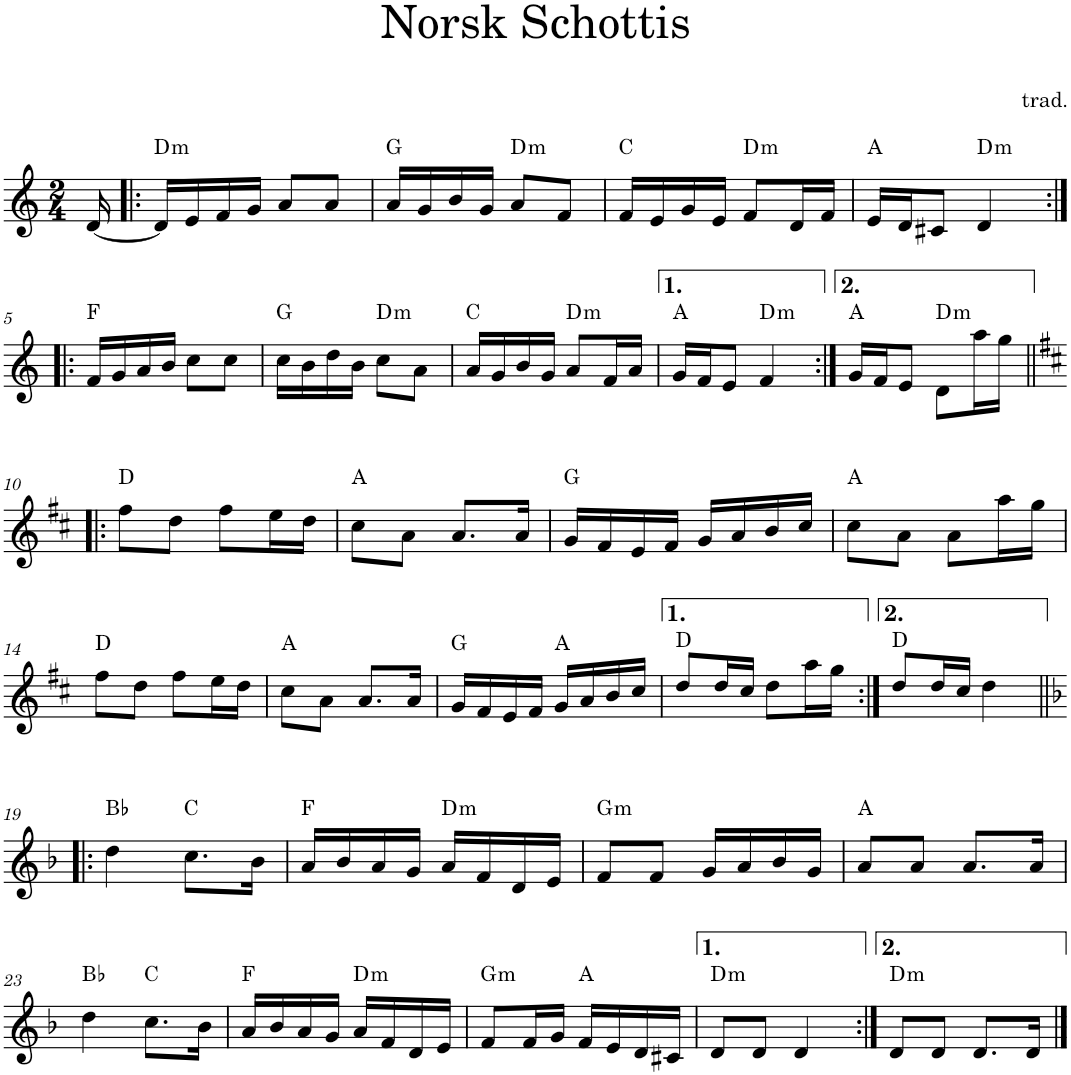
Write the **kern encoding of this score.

**kern	**harte
*part1	*part1
*staff1	*
*I"Piano	*
*I'Pno.	*
*clefG2	*
*k[]	*
*M2/4	*
=	=
[16d/	.
=1!|:	=1!|:
!	!LO:H:kt=m
16d/LL]	D:min
16e/	.
16f/	.
16g/JJ	.
8a/L	.
8a/J	.
=2	=2
16a/LL	G:maj
16g/	.
16b/	.
16g/JJ	.
!	!LO:H:kt=m
8a/L	D:min
8f/J	.
=3	=3
16f/LL	C:maj
16e/	.
16g/	.
16e/JJ	.
!	!LO:H:kt=m
8f/L	D:min
16d/L	.
16f/JJ	.
=4	=4
16e/LL	A:maj
16d/J	.
8c#X/J	.
!	!LO:H:kt=m
4d/	D:min
!!LO:LB:g=z
=5:|!|:	=5:|!|:
16f/LL	F:maj
16g/	.
16a/	.
16b/JJ	.
8cc\L	.
8cc\J	.
=6	=6
16cc\LL	G:maj
16b\	.
16dd\	.
16b\JJ	.
!	!LO:H:kt=m
8cc\L	D:min
8a\J	.
=7	=7
16a/LL	C:maj
16g/	.
16b/	.
16g/JJ	.
!	!LO:H:kt=m
8a/L	D:min
16f/L	.
16a/JJ	.
=8	=8
16g/LL	A:maj
16f/J	.
8e/J	.
!	!LO:H:kt=m
4f/	D:min
=9:|!	=9:|!
16g/LL	A:maj
16f/J	.
8e/J	.
!	!LO:H:kt=m
8d\L	D:min
16aa\L	.
16gg\JJ	.
!!LO:LB:g=z
=10!|:	=10!|:
*k[f#c#]	*
8ff#\L	D:maj
8dd\J	.
8ff#\L	.
16ee\L	.
16dd\JJ	.
=11	=11
8cc#\L	A:maj
8a\J	.
8.a/L	.
16a/Jk	.
=12	=12
16g/LL	G:maj
16f#/	.
16e/	.
16f#/JJ	.
16g/LL	.
16a/	.
16b/	.
16cc#/JJ	.
=13	=13
8cc#\L	A:maj
8a\J	.
8a\L	.
16aa\L	.
16gg\JJ	.
!!LO:LB:g=z
=14	=14
8ff#\L	D:maj
8dd\J	.
8ff#\L	.
16ee\L	.
16dd\JJ	.
=15	=15
8cc#\L	A:maj
8a\J	.
8.a/L	.
16a/Jk	.
=16	=16
16g/LL	G:maj
16f#/	.
16e/	.
16f#/JJ	.
16g/LL	A:maj
16a/	.
16b/	.
16cc#/JJ	.
=17	=17
8dd/L	D:maj
16dd/L	.
16cc#/JJ	.
8dd\L	.
16aa\L	.
16gg\JJ	.
=18:|!	=18:|!
8dd/L	D:maj
16dd/L	.
16cc#/JJ	.
4dd\	.
!!LO:LB:g=z
=19!|:	=19!|:
*k[b-]	*
4dd\	Bb:maj
8.cc\L	C:maj
16b-\Jk	.
=20	=20
16a/LL	F:maj
16b-/	.
16a/	.
16g/JJ	.
!	!LO:H:kt=m
16a/LL	D:min
16f/	.
16d/	.
16e/JJ	.
=21	=21
!	!LO:H:kt=m
8f/L	G:min
8f/J	.
16g/LL	.
16a/	.
16b-/	.
16g/JJ	.
=22	=22
8a/L	A:maj
8a/J	.
8.a/L	.
16a/Jk	.
!!LO:LB:g=z
=23	=23
4dd\	Bb:maj
8.cc\L	C:maj
16b-\Jk	.
=24	=24
16a/LL	F:maj
16b-/	.
16a/	.
16g/JJ	.
!	!LO:H:kt=m
16a/LL	D:min
16f/	.
16d/	.
16e/JJ	.
=25	=25
!	!LO:H:kt=m
8f/L	G:min
16f/L	.
16g/JJ	.
16f/LL	A:maj
16e/	.
16d/	.
16c#X/JJ	.
=26	=26
!	!LO:H:kt=m
8d/L	D:min
8d/J	.
4d/	.
=27:|!	=27:|!
!	!LO:H:kt=m
8d/L	D:min
8d/J	.
8.d/L	.
16d/Jk	.
==	==
*-	*-
